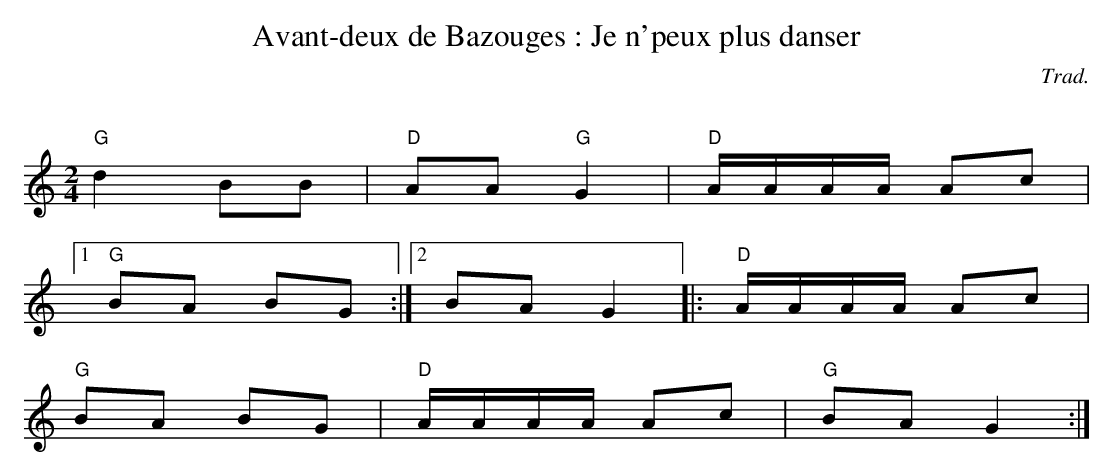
X:1
T:Avant-deux de Bazouges : Je n'peux plus danser
C:Trad.
Q:C4=120
M:2/4
L:1/16
K:C
"G"d4 B2B2 | "D"A2A2 "G"G4 | "D"AAAA A2c2 |1
"G"B2A2 B2G2 :|2 B2A2 G4 |: "D"AAAA A2c2 |
"G"B2A2 B2G2 | "D"AAAA A2c2 | "G"B2A2 G4 :|
